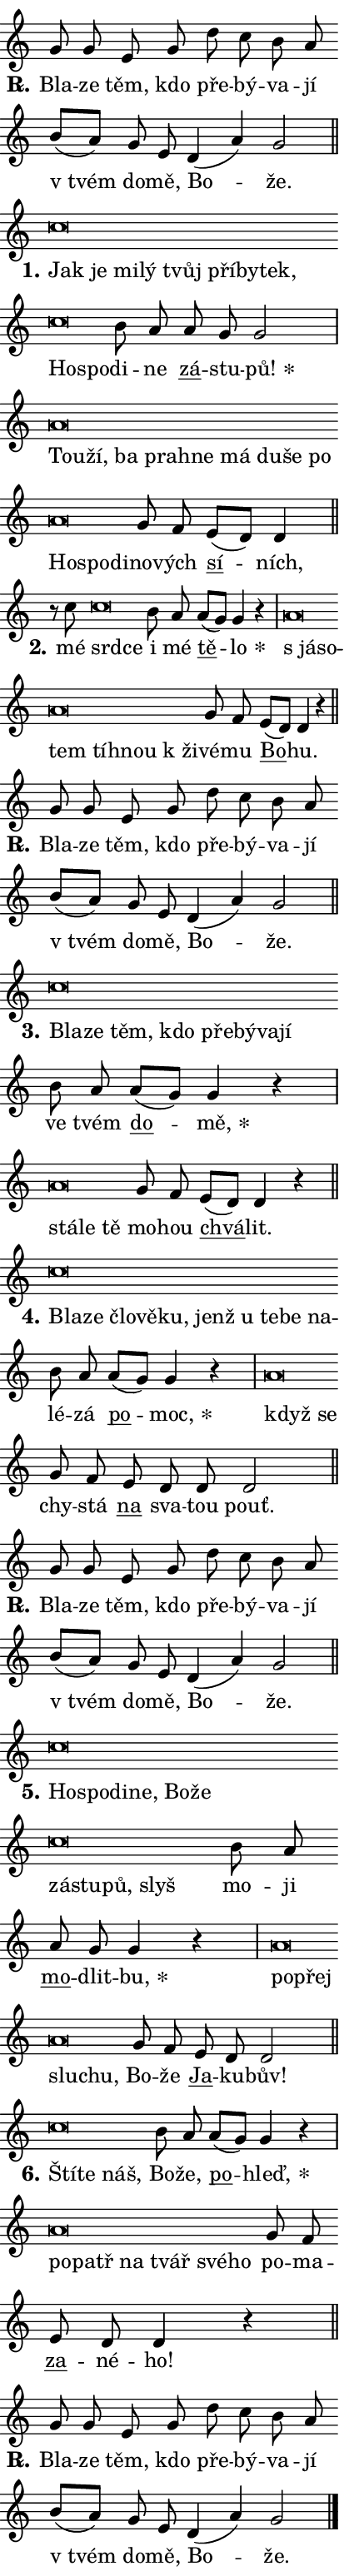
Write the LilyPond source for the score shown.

\version "2.24.0"
\header { tagline = "" }
\paper {
  indent = 0\cm
  top-margin = 0\cm
  right-margin = 0.13\cm % to fit lyric hyphens
  bottom-margin = 0\cm
  left-margin = 0\cm
  paper-width = 7\cm
  page-breaking = #ly:one-page-breaking
  system-system-spacing.basic-distance = #11
  score-system-spacing.basic-distance = #11
  ragged-last = ##f
}


%% Author: Thomas Morley
%% https://lists.gnu.org/archive/html/lilypond-user/2020-05/msg00002.html
#(define (line-position grob)
"Returns position of @var[grob} in current system:
   @code{'start}, if at first time-step
   @code{'end}, if at last time-step
   @code{'middle} otherwise
"
  (let* ((col (ly:item-get-column grob))
         (ln (ly:grob-object col 'left-neighbor))
         (rn (ly:grob-object col 'right-neighbor))
         (col-to-check-left (if (ly:grob? ln) ln col))
         (col-to-check-right (if (ly:grob? rn) rn col))
         (break-dir-left
           (and
             (ly:grob-property col-to-check-left 'non-musical #f)
             (ly:item-break-dir col-to-check-left)))
         (break-dir-right
           (and
             (ly:grob-property col-to-check-right 'non-musical #f)
             (ly:item-break-dir col-to-check-right))))
        (cond ((eqv? 1 break-dir-left) 'start)
              ((eqv? -1 break-dir-right) 'end)
              (else 'middle))))

#(define (tranparent-at-line-position vctor)
  (lambda (grob)
  "Relying on @code{line-position} select the relevant enry from @var{vctor}.
Used to determine transparency,"
    (case (line-position grob)
      ((end) (not (vector-ref vctor 0)))
      ((middle) (not (vector-ref vctor 1)))
      ((start) (not (vector-ref vctor 2))))))

noteHeadBreakVisibility =
#(define-music-function (break-visibility)(vector?)
"Makes @code{NoteHead}s transparent relying on @var{break-visibility}"
#{
  \override NoteHead.transparent =
    #(tranparent-at-line-position break-visibility)
#})

#(define delete-ledgers-for-transparent-note-heads
  (lambda (grob)
    "Reads whether a @code{NoteHead} is transparent.
If so this @code{NoteHead} is removed from @code{'note-heads} from
@var{grob}, which is supposed to be @code{LedgerLineSpanner}.
As a result ledgers are not printed for this @code{NoteHead}"
    (let* ((nhds-array (ly:grob-object grob 'note-heads))
           (nhds-list
             (if (ly:grob-array? nhds-array)
                 (ly:grob-array->list nhds-array)
                 '()))
           ;; Relies on the transparent-property being done before
           ;; Staff.LedgerLineSpanner.after-line-breaking is executed.
           ;; This is fragile ...
           (to-keep
             (remove
               (lambda (nhd)
                 (ly:grob-property nhd 'transparent #f))
               nhds-list)))
      ;; TODO find a better method to iterate over grob-arrays, similiar
      ;; to filter/remove etc for lists
      ;; For now rebuilt from scratch
      (set! (ly:grob-object grob 'note-heads)  '())
      (for-each
        (lambda (nhd)
          (ly:pointer-group-interface::add-grob grob 'note-heads nhd))
        to-keep))))

squashNotes = {
  \override NoteHead.X-extent = #'(-0.2 . 0.2)
  \override NoteHead.Y-extent = #'(-0.75 . 0)
  \override NoteHead.stencil =
    #(lambda (grob)
       (let ((pos (ly:grob-property grob 'staff-position)))
         (begin
           (if (< pos -7) (display "ERROR: Lower brevis then expected\n") (display ""))
           (if (<= pos -6) ly:text-interface::print ly:note-head::print))))
}
unSquashNotes = {
  \revert NoteHead.X-extent
  \revert NoteHead.Y-extent
  \revert NoteHead.stencil
}

hideNotes = \noteHeadBreakVisibility #begin-of-line-visible
unHideNotes = \noteHeadBreakVisibility #all-visible

% work-around for resetting accidentals
% https://lilypond.org/doc/v2.23/Documentation/notation/displaying-rhythms#unmetered-music
cadenzaMeasure = {
  \cadenzaOff
  \partial 1024 s1024
  \cadenzaOn
}

#(define-markup-command (accent layout props text) (markup?)
  "Underline accented syllable"
  (interpret-markup layout props
    #{\markup \override #'(offset . 4.3) \underline { #text }#}))

responsum = \markup \concat {
  "R" \hspace #-1.05 \path #0.1 #'((moveto 0 0.07) (lineto 0.9 0.8)) \hspace #0.05 "."
}

spaceSize = #0.6828661417322834 % exact space size for TeX Gyre Schola

\layout {
  \context {
    \Staff
    \remove "Time_signature_engraver"
    \override LedgerLineSpanner.after-line-breaking = #delete-ledgers-for-transparent-note-heads
  }
  \context {
    \Lyrics {
      \override LyricSpace.minimum-distance = \spaceSize
      \override LyricText.font-name = #"TeX Gyre Schola"
      \override LyricText.font-size = 1
      \override StanzaNumber.font-name = #"TeX Gyre Schola Bold"
      \override StanzaNumber.font-size = 1
    }
  }
  \context {
    \Score 
    \override NoteHead.text =
      #(lambda (grob) 
        (let ((pos (ly:grob-property grob 'staff-position)))
          #{\markup {
            \combine
              \halign #-0.55 \raise #(if (= pos -6) 0 0.5) \override #'(thickness . 2) \draw-line #'(3.2 . 0)
              \musicglyph "noteheads.sM1"
          }#}))
  }
}

% magnetic-lyrics.ily
%
%   written by
%     Jean Abou Samra <jean@abou-samra.fr>
%     Werner Lemberg <wl@gnu.org>
%
%   adapted by
%     Jiri Hon <jiri.hon@gmail.com>
%
% Version 2022-Apr-15

% https://www.mail-archive.com/lilypond-user@gnu.org/msg149350.html

#(define (Left_hyphen_pointer_engraver context)
   "Collect syllable-hyphen-syllable occurrences in lyrics and store
them in properties.  This engraver only looks to the left.  For
example, if the lyrics input is @code{foo -- bar}, it does the
following.

@itemize @bullet
@item
Set the @code{text} property of the @code{LyricHyphen} grob between
@q{foo} and @q{bar} to @code{foo}.

@item
Set the @code{left-hyphen} property of the @code{LyricText} grob with
text @q{foo} to the @code{LyricHyphen} grob between @q{foo} and
@q{bar}.
@end itemize

Use this auxiliary engraver in combination with the
@code{lyric-@/text::@/apply-@/magnetic-@/offset!} hook."
   (let ((hyphen #f)
         (text #f))
     (make-engraver
      (acknowledgers
       ((lyric-syllable-interface engraver grob source-engraver)
        (set! text grob)))
      (end-acknowledgers
       ((lyric-hyphen-interface engraver grob source-engraver)
        ;(when (not (grob::has-interface grob 'lyric-space-interface))
          (set! hyphen grob)));)
      ((stop-translation-timestep engraver)
       (when (and text hyphen)
         (ly:grob-set-object! text 'left-hyphen hyphen))
       (set! text #f)
       (set! hyphen #f)))))

#(define (lyric-text::apply-magnetic-offset! grob)
   "If the space between two syllables is less than the value in
property @code{LyricText@/.details@/.squash-threshold}, move the right
syllable to the left so that it gets concatenated with the left
syllable.

Use this function as a hook for
@code{LyricText@/.after-@/line-@/breaking} if the
@code{Left_@/hyphen_@/pointer_@/engraver} is active."
   (let ((hyphen (ly:grob-object grob 'left-hyphen #f)))
     (when hyphen
       (let ((left-text (ly:spanner-bound hyphen LEFT)))
         (when (grob::has-interface left-text 'lyric-syllable-interface)
           (let* ((common (ly:grob-common-refpoint grob left-text X))
                  (this-x-ext (ly:grob-extent grob common X))
                  (left-x-ext
                   (begin
                     ;; Trigger magnetism for left-text.
                     (ly:grob-property left-text 'after-line-breaking)
                     (ly:grob-extent left-text common X)))
                  ;; `delta` is the gap width between two syllables.
                  (delta (- (interval-start this-x-ext)
                            (interval-end left-x-ext)))
                  (details (ly:grob-property grob 'details))
                  (threshold (assoc-get 'squash-threshold details 0.2)))
             (when (< delta threshold)
               (let* (;; We have to manipulate the input text so that
                      ;; ligatures crossing syllable boundaries are not
                      ;; disabled.  For languages based on the Latin
                      ;; script this is essentially a beautification.
                      ;; However, for non-Western scripts it can be a
                      ;; necessity.
                      (lt (ly:grob-property left-text 'text))
                      (rt (ly:grob-property grob 'text))
                      (is-space (grob::has-interface hyphen 'lyric-space-interface))
                      (space (if is-space " " ""))
                      (extra-delta (if is-space spaceSize 0))
                      ;; Append new syllable.
                      (ltrt-space (if (and (string? lt) (string? rt))
                                (string-append lt space rt)
                                (make-concat-markup (list lt space rt))))
                      ;; Right-align `ltrt` to the right side.
                      (ltrt-space-markup (grob-interpret-markup
                               grob
                               (make-translate-markup
                                (cons (interval-length this-x-ext) 0)
                                (make-right-align-markup ltrt-space)))))
                 (begin
                   ;; Don't print `left-text`.
                   (ly:grob-set-property! left-text 'stencil #f)
                   ;; Set text and stencil (which holds all collected
                   ;; syllables so far) and shift it to the left.
                   (ly:grob-set-property! grob 'text ltrt-space)
                   (ly:grob-set-property! grob 'stencil ltrt-space-markup)
                   (ly:grob-translate-axis! grob (- (- delta extra-delta)) X))))))))))


#(define (lyric-hyphen::displace-bounds-first grob)
   ;; Make very sure this callback isn't triggered too early.
   (let ((left (ly:spanner-bound grob LEFT))
         (right (ly:spanner-bound grob RIGHT)))
     (ly:grob-property left 'after-line-breaking)
     (ly:grob-property right 'after-line-breaking)
     (ly:lyric-hyphen::print grob)))

squashThreshold = #0.4

\layout {
  \context {
    \Lyrics
    \consists #Left_hyphen_pointer_engraver
    \override LyricText.after-line-breaking =
      #lyric-text::apply-magnetic-offset!
    \override LyricHyphen.stencil = #lyric-hyphen::displace-bounds-first
    \override LyricText.details.squash-threshold = \squashThreshold
    \override LyricHyphen.minimum-distance = 0
    \override LyricHyphen.minimum-length = \squashThreshold
  }
}

squashText = \override LyricText.details.squash-threshold = 9999
unSquashText = \override LyricText.details.squash-threshold = \squashThreshold

leftText = \override LyricText.self-alignment-X = #LEFT
unLeftText = \revert LyricText.self-alignment-X

starOffset = #(lambda (grob) 
                (let ((x_offset (ly:self-alignment-interface::aligned-on-x-parent grob)))
                  (if (= x_offset 0) 0 (+ x_offset 1.2))))

star = #(define-music-function (syllable)(string?)
"Append star separator at the end of a syllable"
#{
  \once \override LyricText.X-offset = #starOffset
  \lyricmode { \markup {
    #syllable
    \override #'((font-name . "TeX Gyre Schola Bold")) \hspace #0.2 \lower #0.65 \larger "*"
  } }
#})

starAccent = #(define-music-function (syllable)(string?)
"Append star separator at the end of a syllable and make accent"
#{
  \once \override LyricText.X-offset = #starOffset
  \lyricmode { \markup {
    \accent #syllable
    \override #'((font-name . "TeX Gyre Schola Bold")) \hspace #0.2 \lower #0.65 \larger "*"
  } }
#})

breath = #(define-music-function (syllable)(string?)
"Append breathing indicator at the end of a syllable"
#{
  \lyricmode { \markup { #syllable "+" } }
#})

optionalBreath = #(define-music-function (syllable)(string?)
"Append optional breathing indicator at the end of a syllable"
#{
  \lyricmode { \markup { #syllable "(+)" } }
#})


\score {
    <<
        \new Voice = "melody" { \cadenzaOn \key c \major \relative { g'8 g e g \bar "" d' c b a \bar "" b[( a)] \bar "" g e \bar "" d4( a') g2 \cadenzaMeasure \bar "||" \break } }
        \new Lyrics \lyricsto "melody" { \lyricmode { \set stanza = \responsum
Bla -- ze těm, kdo pře -- bý -- va -- jí "v tvém" do -- mě, Bo -- že. } }
    >>
    \layout {}
}

\score {
    <<
        \new Voice = "melody" { \cadenzaOn \key c \major \relative { \squashNotes c''\breve*1/16 \hideNotes \breve*1/16 \bar "" \breve*1/16 \bar "" \breve*1/16 \bar "" \breve*1/16 \bar "" \breve*1/16 \bar "" \breve*1/16 \bar "" \breve*1/16 \bar "" \breve*1/16 \breve*1/16 \bar "" \unHideNotes \unSquashNotes b8 a \bar "" a g g2 \cadenzaMeasure \bar "|" \squashNotes a\breve*1/16 \hideNotes \breve*1/16 \bar "" \breve*1/16 \bar "" \breve*1/16 \bar "" \breve*1/16 \bar "" \breve*1/16 \bar "" \breve*1/16 \bar "" \breve*1/16 \bar "" \breve*1/16 \bar "" \breve*1/16 \bar "" \breve*1/16 \breve*1/16 \bar "" \unHideNotes \unSquashNotes g8 f \bar "" e[( d)] d4 \cadenzaMeasure \bar "||" \break } }
        \new Lyrics \lyricsto "melody" { \lyricmode { \set stanza = "1."
\leftText Jak \squashText je mi -- lý tvůj pří -- by -- tek, Ho -- spo -- \unLeftText \unSquashText di -- ne \markup \accent zá -- stu -- \star pů! \leftText Tou -- \squashText ží, ba pra -- hne má du -- še po Ho -- spo -- di -- \unLeftText \unSquashText no -- vých \markup \accent sí -- ních, } }
    >>
    \layout {}
}

\score {
    <<
        \new Voice = "melody" { \cadenzaOn \key c \major \relative { r8 c'' \squashNotes c\breve*1/16 \hideNotes \breve*1/16 \bar "" \unHideNotes \unSquashNotes b8 a \bar "" a[( g)] g4 r \cadenzaMeasure \bar "|" \squashNotes a\breve*1/16 \hideNotes \breve*1/16 \bar "" \breve*1/16 \bar "" \breve*1/16 \bar "" \breve*1/16 \breve*1/16 \bar "" \unHideNotes \unSquashNotes g8 f \bar "" e[( d)] d4 r \cadenzaMeasure \bar "||" \break } }
        \new Lyrics \lyricsto "melody" { \lyricmode { \set stanza = "2."
mé \leftText srd -- \squashText ce \unLeftText \unSquashText i mé \markup \accent tě -- \star lo \leftText "s já" -- \squashText so -- tem tíh -- nou "k ži" -- \unLeftText \unSquashText vé -- mu \markup \accent Bo -- hu. } }
    >>
    \layout {}
}

\score {
    <<
        \new Voice = "melody" { \cadenzaOn \key c \major \relative { g'8 g e g \bar "" d' c b a \bar "" b[( a)] \bar "" g e \bar "" d4( a') g2 \cadenzaMeasure \bar "||" \break } }
        \new Lyrics \lyricsto "melody" { \lyricmode { \set stanza = \responsum
Bla -- ze těm, kdo pře -- bý -- va -- jí "v tvém" do -- mě, Bo -- že. } }
    >>
    \layout {}
}

\score {
    <<
        \new Voice = "melody" { \cadenzaOn \key c \major \relative { \squashNotes c''\breve*1/16 \hideNotes \breve*1/16 \bar "" \breve*1/16 \bar "" \breve*1/16 \bar "" \breve*1/16 \bar "" \breve*1/16 \bar "" \breve*1/16 \breve*1/16 \bar "" \unHideNotes \unSquashNotes b8 a \bar "" a[( g)] g4 r \cadenzaMeasure \bar "|" \squashNotes a\breve*1/16 \hideNotes \breve*1/16 \breve*1/16 \bar "" \unHideNotes \unSquashNotes g8 f \bar "" e[( d)] d4 r \cadenzaMeasure \bar "||" \break } }
        \new Lyrics \lyricsto "melody" { \lyricmode { \set stanza = "3."
\leftText Bla -- \squashText ze těm, kdo pře -- bý -- va -- jí \unLeftText \unSquashText ve tvém \markup \accent do -- \star mě, \leftText stá -- \squashText le tě \unLeftText \unSquashText mo -- hou \markup \accent chvá -- lit. } }
    >>
    \layout {}
}

\score {
    <<
        \new Voice = "melody" { \cadenzaOn \key c \major \relative { \squashNotes c''\breve*1/16 \hideNotes \breve*1/16 \bar "" \breve*1/16 \bar "" \breve*1/16 \bar "" \breve*1/16 \bar "" \breve*1/16 \bar "" \breve*1/16 \bar "" \breve*1/16 \bar "" \breve*1/16 \breve*1/16 \bar "" \unHideNotes \unSquashNotes b8 a \bar "" a[( g)] g4 r \cadenzaMeasure \bar "|" \squashNotes a\breve*1/16 \hideNotes \breve*1/16 \bar "" \unHideNotes \unSquashNotes g8 f \bar "" e d d d2 \cadenzaMeasure \bar "||" \break } }
        \new Lyrics \lyricsto "melody" { \lyricmode { \set stanza = "4."
\leftText Bla -- \squashText ze člo -- vě -- ku, jenž u te -- be na -- \unLeftText \unSquashText lé -- zá \markup \accent po -- \star moc, \leftText když \squashText se \unLeftText \unSquashText chy -- stá \markup \accent na sva -- tou pouť. } }
    >>
    \layout {}
}

\score {
    <<
        \new Voice = "melody" { \cadenzaOn \key c \major \relative { g'8 g e g \bar "" d' c b a \bar "" b[( a)] \bar "" g e \bar "" d4( a') g2 \cadenzaMeasure \bar "||" \break } }
        \new Lyrics \lyricsto "melody" { \lyricmode { \set stanza = \responsum
Bla -- ze těm, kdo pře -- bý -- va -- jí "v tvém" do -- mě, Bo -- že. } }
    >>
    \layout {}
}

\score {
    <<
        \new Voice = "melody" { \cadenzaOn \key c \major \relative { \squashNotes c''\breve*1/16 \hideNotes \breve*1/16 \bar "" \breve*1/16 \bar "" \breve*1/16 \bar "" \breve*1/16 \bar "" \breve*1/16 \bar "" \breve*1/16 \bar "" \breve*1/16 \bar "" \breve*1/16 \breve*1/16 \bar "" \unHideNotes \unSquashNotes b8 a \bar "" a g g4 r \cadenzaMeasure \bar "|" \squashNotes a\breve*1/16 \hideNotes \breve*1/16 \bar "" \breve*1/16 \breve*1/16 \bar "" \unHideNotes \unSquashNotes g8 f \bar "" e d d2 \cadenzaMeasure \bar "||" \break } }
        \new Lyrics \lyricsto "melody" { \lyricmode { \set stanza = "5."
\leftText Ho -- \squashText spo -- di -- ne, Bo -- že zá -- stu -- pů, slyš \unLeftText \unSquashText mo -- ji \markup \accent mo -- dlit -- \star bu, \leftText po -- \squashText přej slu -- chu, \unLeftText \unSquashText Bo -- že \markup \accent Ja -- ku -- bův! } }
    >>
    \layout {}
}

\score {
    <<
        \new Voice = "melody" { \cadenzaOn \key c \major \relative { \squashNotes c''\breve*1/16 \hideNotes \breve*1/16 \breve*1/16 \bar "" \unHideNotes \unSquashNotes b8 a \bar "" a[( g)] g4 r \cadenzaMeasure \bar "|" \squashNotes a\breve*1/16 \hideNotes \breve*1/16 \bar "" \breve*1/16 \bar "" \breve*1/16 \bar "" \breve*1/16 \breve*1/16 \bar "" \unHideNotes \unSquashNotes g8 f \bar "" e d d4 r \cadenzaMeasure \bar "||" \break } }
        \new Lyrics \lyricsto "melody" { \lyricmode { \set stanza = "6."
\leftText Ští -- \squashText te náš, \unLeftText \unSquashText Bo -- že, \markup \accent po -- \star hleď, \leftText po -- \squashText patř na tvář své -- ho \unLeftText \unSquashText po -- ma -- \markup \accent za -- né -- ho! } }
    >>
    \layout {}
}

\score {
    <<
        \new Voice = "melody" { \cadenzaOn \key c \major \relative { g'8 g e g \bar "" d' c b a \bar "" b[( a)] \bar "" g e \bar "" d4( a') g2 \cadenzaMeasure \bar "||" \break } \bar "|." }
        \new Lyrics \lyricsto "melody" { \lyricmode { \set stanza = \responsum
Bla -- ze těm, kdo pře -- bý -- va -- jí "v tvém" do -- mě, Bo -- že. } }
    >>
    \layout {}
}
